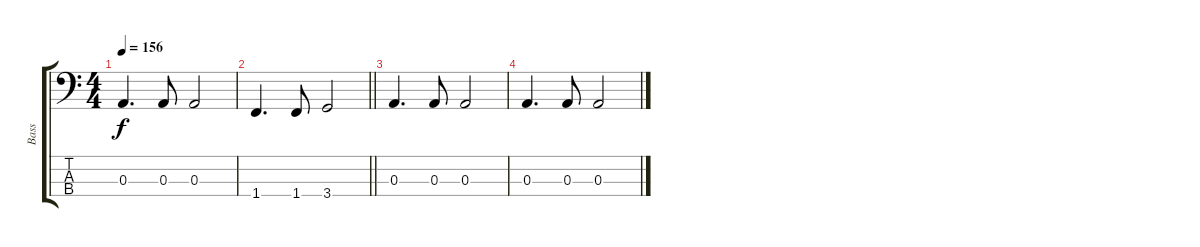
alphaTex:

\track ("Bass" "Bass") {instrument electricbassfinger}
\staff {score tabs}
\tuning (G2 D2 A1 E1) {hide}
\ts (4 4)
\tempo 156
\clef f4
\ks c
0.3.4{d dy f} 0.3.8 0.3.2 |
\barLineRight lightlight
1.4.4{d} 1.4.8 3.4.2 |
\section ("" "")
0.3.4{d} 0.3.8 0.3.2 |
0.3.4{d} 0.3.8 0.3.2
